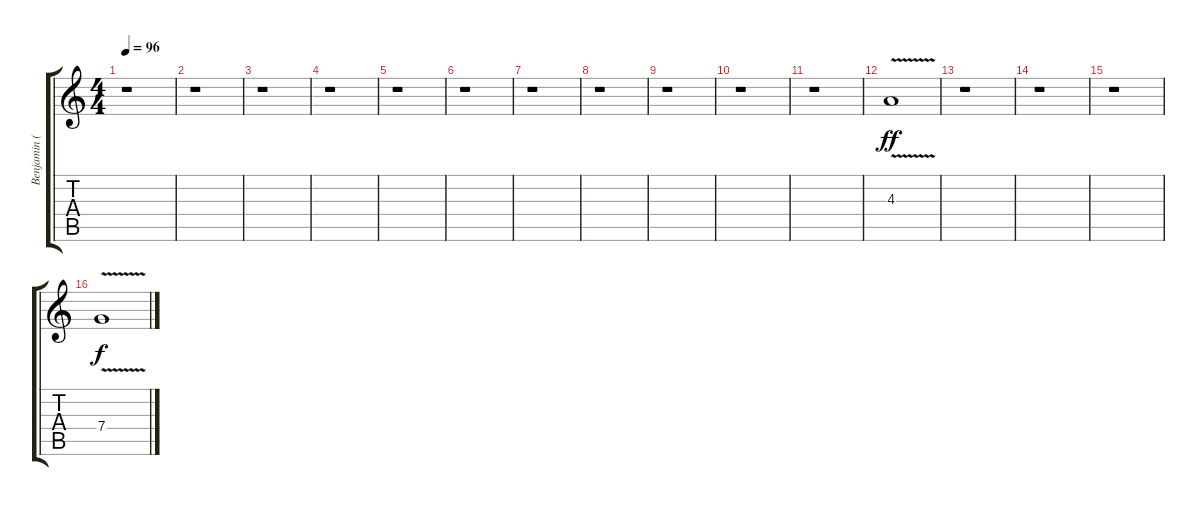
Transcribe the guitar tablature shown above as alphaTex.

\track ("Benjamin (KeybExtra)" "Benjamin (") {instrument tinklebell}
\staff {score tabs}
\tuning (D5 A4 F4 C4 G3 D3) {hide}
\ts (4 4)
\tempo 96
\clef g2
\ks c
r.1{dy ff} |
r.1 |
r.1 |
r.1 |
r.1 |
r.1 |
r.1 |
r.1 |
r.1 |
r.1 |
r.1 |
4.3{v}.1{volume 13 balance 8 instrument pad5bowed} |
r.1 |
r.1 |
r.1 |
7.4{v}.1{dy f}
